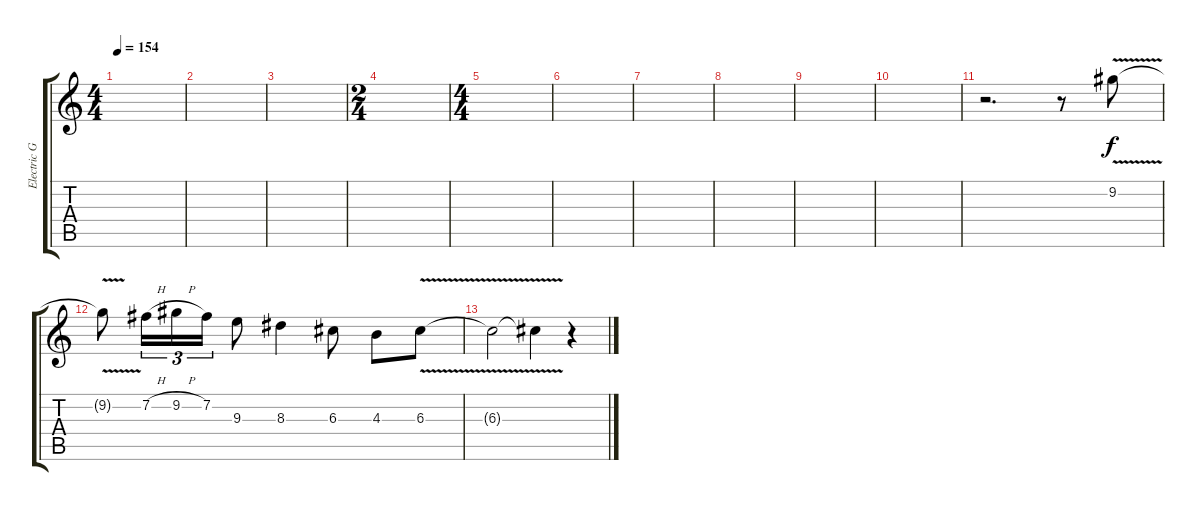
\track ("Electric Guitar" "Electric G") {instrument distortionguitar}
\staff {score tabs}
\tuning (E4 B3 G3 D3 A2 E2) {hide}
\ts (4 4)
\tempo 154
\clef g2
\ks c
|
|
|
\ts (2 4)
|
\ts (4 4)
|
|
|
|
|
|
r.2{d} r.8 9.2{v}.8 |
9.2{v t}.8 7.2{h}.16{tu (3 2)} 9.2{h}.16{tu (3 2)} 7.2.16{tu (3 2)} 9.3.8 8.3.4 6.3.8 4.3.8 6.3{v}.8 |
6.3{v t}.2 6.3{v t}.4 r.4
